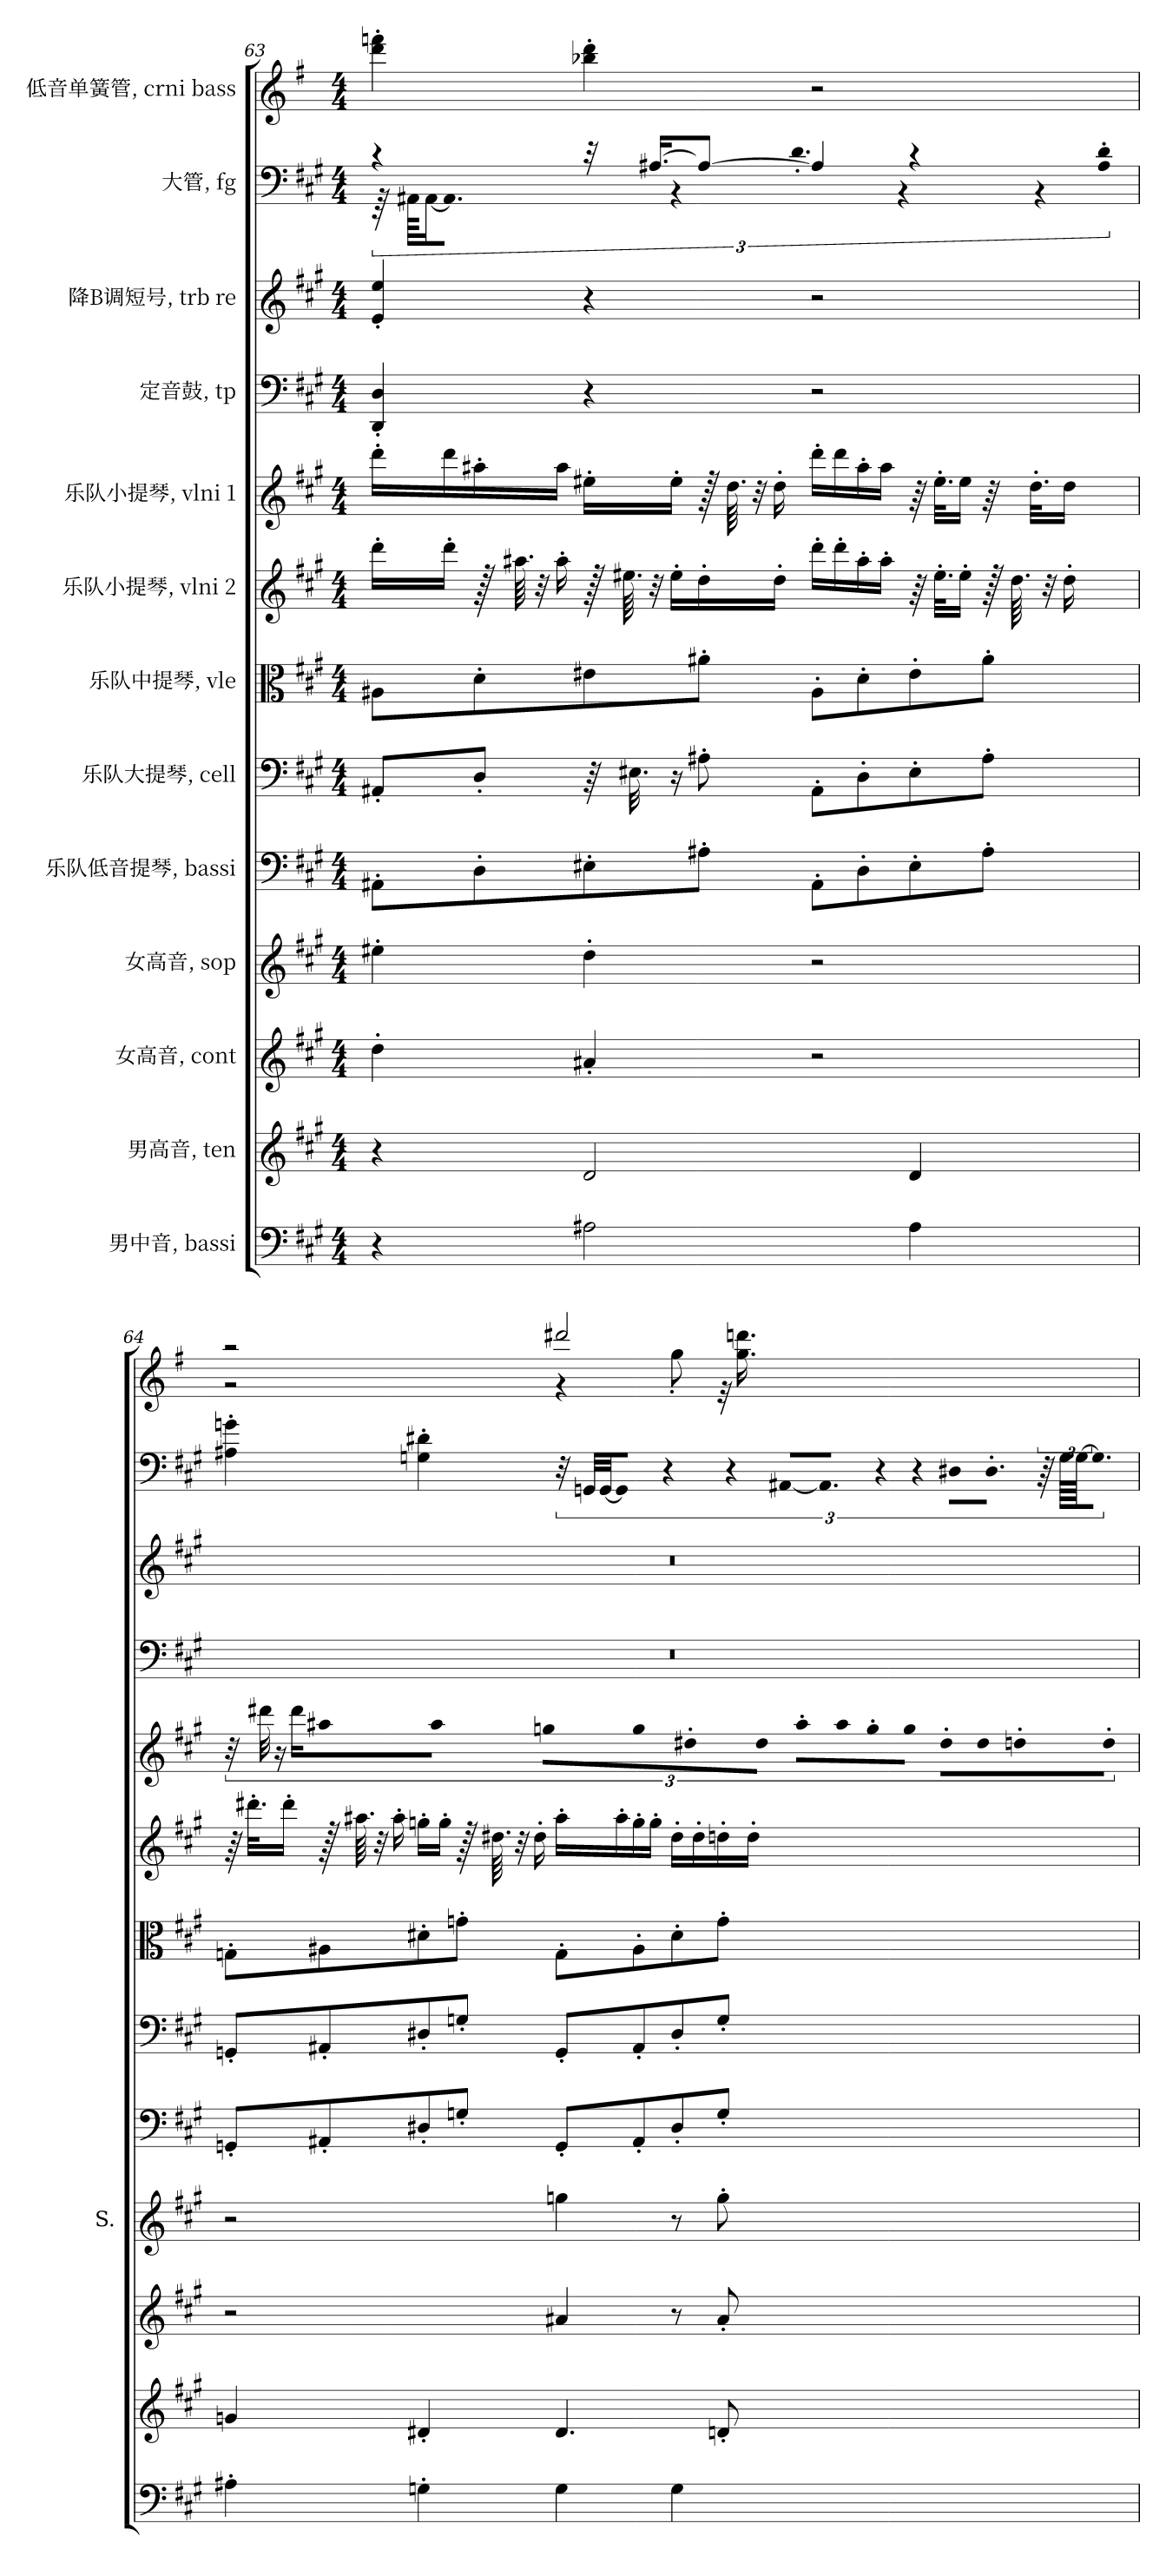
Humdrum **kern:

**kern	**kern	**kern	**kern	**kern	**kern	**kern	**kern	**kern	**kern	**kern	**kern	**kern
*part13	*part12	*part11	*part10	*part9	*part8	*part7	*part6	*part5	*part4	*part3	*part2	*part1
*staff13	*staff12	*staff11	*staff10	*staff9	*staff8	*staff7	*staff6	*staff5	*staff4	*staff3	*staff2	*staff1
*I"男中音, bassi	*I"男高音, ten	*I"女高音, cont	*I"女高音, sop	*I"乐队低音提琴, bassi	*I"乐队大提琴, cell	*I"乐队中提琴, vle	*I"乐队小提琴, vlni 2	*I"乐队小提琴, vlni 1	*I"定音鼓, tp	*I"降B调短号, trb re	*I"大管, fg	*I"低音单簧管, crni bass
*	*	*	*I'S.	*	*	*	*	*	*	*	*	*
!!LO:PB:g=z
*clefF4	*clefG2	*clefG2	*clefG2	*clefF4	*clefF4	*clefC3	*clefG2	*clefG2	*clefF4	*clefG2	*clefF4	*clefG2
*	*	*	*	*ITrd7c12	*	*	*	*	*	*ITrd1c2	*	*ITrd8c14
*k[f#c#g#]	*k[f#c#g#]	*k[f#c#g#]	*k[f#c#g#]	*k[f#c#g#]	*k[f#c#g#]	*k[f#c#g#]	*k[f#c#g#]	*k[f#c#g#]	*k[f#c#g#]	*k[f#]	*k[f#c#g#]	*k[f#]
*M4/4	*M4/4	*M4/4	*M4/4	*M4/4	*M4/4	*M4/4	*M4/4	*M4/4	*M4/4	*M4/4	*M4/4	*M4/4
=63	=63	=63	=63	=63	=63	=63	=63	=63	=63	=63	=63	=63
*	*	*	*	*	*	*	*	*	*	*	*^	*
4r	4r	4dd'\	4ee#X'\	8AAA#X'\L	8AA#X'/L	8A#X\L	16ddd'\LL	16ddd'\LL	4DD/' 4D/'	4d/' 4dd/'	4r	96r	4dd\' 4ffn\'
.	.	.	.	.	.	.	.	.	.	.	.	96AA#X\KKLL	.
.	.	.	.	.	.	.	.	.	.	.	.	[24AA#\J	.
.	.	.	.	.	.	.	16ddd'\JJ	16ddd\	.	.	.	8.AA#\J]	.
.	.	.	.	8DD'\	8D'/J	8d'\	128r	16aa#X'\	.	.	.	.	.
.	.	.	.	.	.	.	64.aa#X\	.	.	.	.	.	.
.	.	.	.	.	.	.	32r	.	.	.	.	.	.
.	.	.	.	.	.	.	16aa#'\	16aa#\JJ	.	.	.	.	.
2A#X\	2d/	4a#X'/	4dd'\	8EE#X'\	64r	8e#X\	128r	16ee#X'\LL	4r	4r	32r	32r	4b-X\' 4dd\'
.	.	.	.	.	.	.	64.ee#X\	.	.	.	.	.	.
.	.	.	.	.	32.E#X\	.	.	.	.	.	.	.	.
.	.	.	.	.	.	.	32r	.	.	.	[16.A#X/KL	16.d'\	.
.	.	.	.	.	16r	.	16ee#'\LL	16ee#'\JJ	.	.	.	.	.
.	.	.	.	8AA#X'\J	8A#X'\	8a#X'\J	16dd'\	128r	.	.	8A#/J_	8r	.
.	.	.	.	.	.	.	.	64.dd\	.	.	.	.	.
.	.	.	.	.	.	.	.	32r	.	.	.	.	.
.	.	.	.	.	.	.	16dd'\JJ	16dd'\	.	.	.	.	.
.	.	2r	2r	8AAA#'\L	8AA#'\L	8A#'\L	16ddd'\LL	16ddd'\LL	2r	2r	4A#/]	4r	2r
.	.	.	.	.	.	.	16ddd'\	16ddd\	.	.	.	.	.
.	.	.	.	8DD'\	8D'\	8d'\	16aa#'\	16aa#'\	.	.	.	.	.
.	.	.	.	.	.	.	16aa#'\JJ	16aa#\JJ	.	.	.	.	.
4A#\	4d/	.	.	8EE#'\	8E#'\	8e#'\	64r	64r	.	.	4r	4A#\' 4d\'	.
.	.	.	.	.	.	.	32.ee#'\KLL	32.ee#'\KLL	.	.	.	.	.
.	.	.	.	.	.	.	16ee#'\JJ	16ee#\JJ	.	.	.	.	.
.	.	.	.	8AA#'\J	8A#'\J	8a#'\J	128r	64r	.	.	.	.	.
.	.	.	.	.	.	.	64.dd\	.	.	.	.	.	.
.	.	.	.	.	.	.	.	32.dd'\KLL	.	.	.	.	.
.	.	.	.	.	.	.	32r	.	.	.	.	.	.
.	.	.	.	.	.	.	16dd'\	16dd\JJ	.	.	.	.	.
*	*	*	*	*	*	*	*	*	*	*	*v	*v	*
!!LO:PB:g=z
=64	=64	=64	=64	=64	=64	=64	=64	=64	=64	=64	=64	=64
*	*	*	*	*	*	*	*	*	*	*	*	*^
4A#X'\	4gn/	2r	2r	8GGGn'/L	8GGn'/L	8Gn'\L	64r	48r	1r	1r	4A#X\' 4gn\'	2r	2r
.	.	.	.	.	.	.	32.ddd#X'\KLL	.	.	.	.	.	.
.	.	.	.	.	.	.	.	48ddd#X\	.	.	.	.	.
.	.	.	.	.	.	.	.	24r	.	.	.	.	.
.	.	.	.	.	.	.	16ddd#'\JJ	.	.	.	.	.	.
.	.	.	.	.	.	.	.	24ddd#\LL	.	.	.	.	.
.	.	.	.	8AAA#X'/	8AA#X'/	8A#X\	128r	16aa#X\	.	.	.	.	.
.	.	.	.	.	.	.	64.aa#X\	.	.	.	.	.	.
.	.	.	.	.	.	.	32r	.	.	.	.	.	.
.	.	.	.	.	.	.	16aa#'\	16aa#\JJ	.	.	.	.	.
4Gn'\	4d#X'/	.	.	8DD#X'/	8D#X'/	8d#X'\	16ggn'\LL	16ggn\LL	.	.	4Gn\' 4d#X\'	.	.
.	.	.	.	.	.	.	16gg'\JJ	16gg\	.	.	.	.	.
.	.	.	.	8GGn'/J	8Gn'/J	8gn'\J	128r	16dd#X'\	.	.	.	.	.
.	.	.	.	.	.	.	64.dd#X\	.	.	.	.	.	.
.	.	.	.	.	.	.	32r	.	.	.	.	.	.
.	.	.	.	.	.	.	16dd#'\	16dd#\JJ	.	.	.	.	.
4G\	4.d#/	4a#X/	4ggn\	8GGG'/L	8GG'/L	8G'\L	16aa#'\LL	16aa#'\LL	.	.	48r	2dd#X/	4r
.	.	.	.	.	.	.	.	.	.	.	48GGn/LLL	.	.
.	.	.	.	.	.	.	.	.	.	.	[48GG/J	.	.
.	.	.	.	.	.	.	16aa#'\	16aa#\	.	.	16GG/JJ]	.	.
.	.	.	.	8AAA#'/	8AA#'/	8A#'\	16gg'\	16gg'\	.	.	64r	.	.
.	.	.	.	.	.	.	.	.	.	.	128r	.	.
.	.	.	.	.	.	.	.	.	.	.	[128AA#X/KKKLL	.	.
.	.	.	.	.	.	.	.	.	.	.	16.AA#/JJ]	.	.
.	.	.	.	.	.	.	16gg'\JJ	16gg\JJ	.	.	.	.	.
4G\	.	8r	8r	8DD#'/	8D#'/	8d#'\	16dd#'\LL	16dd#'\LL	.	.	64r	.	8g'\
.	.	.	.	.	.	.	.	.	.	.	128r	.	.
.	.	.	.	.	.	.	.	.	.	.	128D#X\KKKLL	.	.
.	.	.	.	.	.	.	.	.	.	.	16.D#'\JJ	.	.
.	.	.	.	.	.	.	16dd#'\	16dd#\	.	.	.	.	.
.	8dn'/	8a#'/	8gg'\	8GG'/J	8G'/J	8g'\J	16ddn'\	16ddn'\	.	.	96r	.	32r
.	.	.	.	.	.	.	.	.	.	.	96G\LLLL	.	.
.	.	.	.	.	.	.	.	.	.	.	[96G\JJ	.	.
.	.	.	.	.	.	.	.	.	.	.	16.G\JJ]	.	16.g\ 16.ddn\
.	.	.	.	.	.	.	16dd'\JJ	16dd'\JJ	.	.	.	.	.
*	*	*	*	*	*	*	*	*	*	*	*	*v	*v
=	=	=	=	=	=	=	=	=	=	=	=	=
*-	*-	*-	*-	*-	*-	*-	*-	*-	*-	*-	*-	*-
